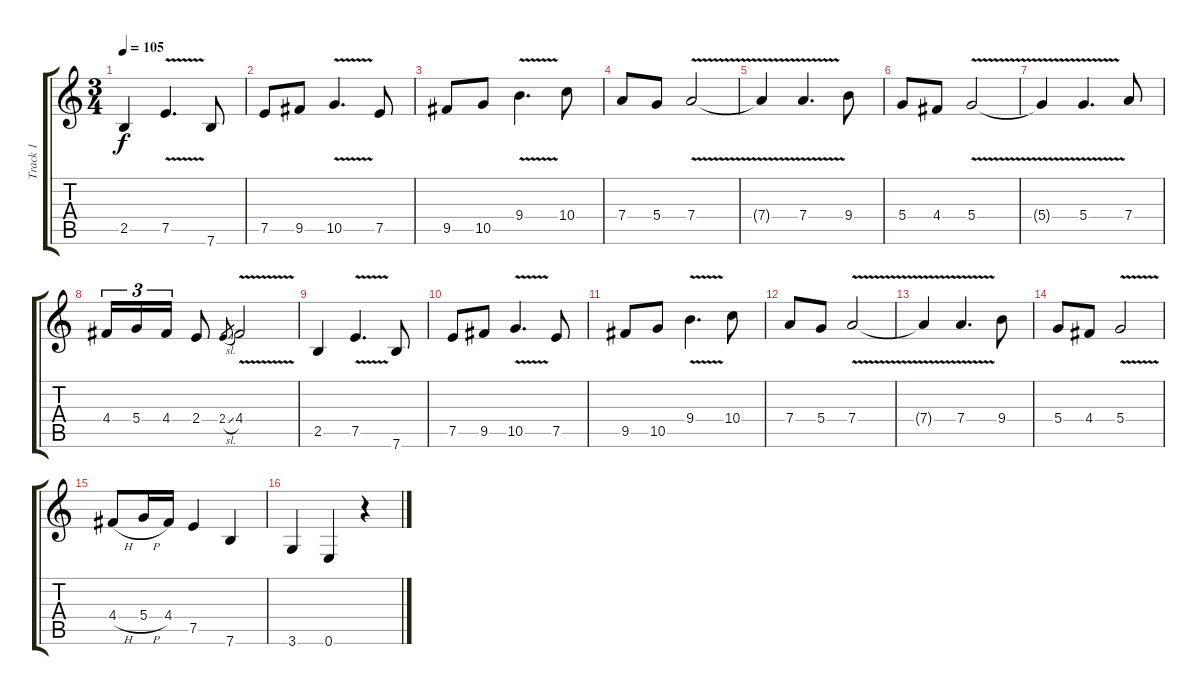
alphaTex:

\track ("Track 1" "Track 1") {instrument acousticguitarsteel}
\staff {score tabs}
\tuning (E4 B3 G3 D3 A2 E2) {hide}
\ts (3 4)
\tempo 105
\clef g2
\ks c
2.5.4{dy f instrument acousticguitarsteel} 7.5{v}.4{d} 7.6.8 |
7.5.8 9.5.8 10.5{v}.4{d} 7.5.8 |
9.5.8 10.5.8 9.4{v}.4{d} 10.4.8 |
7.4.8 5.4.8 7.4{v}.2 |
7.4{t}.4 7.4{v}.4{d} 9.4.8 |
5.4.8 4.4.8 5.4{v}.2 |
5.4{t}.4 5.4{v}.4{d} 7.4.8 |
4.4.16{tu (3 2)} 5.4.16{tu (3 2)} 4.4.16{tu (3 2)} 2.4.8 2.4{sl}.8{gr} 4.4{v}.2 |
2.5.4 7.5{v}.4{d} 7.6.8 |
7.5.8 9.5.8 10.5{v}.4{d} 7.5.8 |
9.5.8 10.5.8 9.4{v}.4{d} 10.4.8 |
7.4.8 5.4.8 7.4{v}.2 |
7.4{t}.4 7.4{v}.4{d} 9.4.8 |
5.4.8 4.4.8 5.4{v}.2 |
4.4{h}.8 5.4{h}.16 4.4.16 7.5.4 7.6.4 |
3.6.4 0.6.4 r.4
